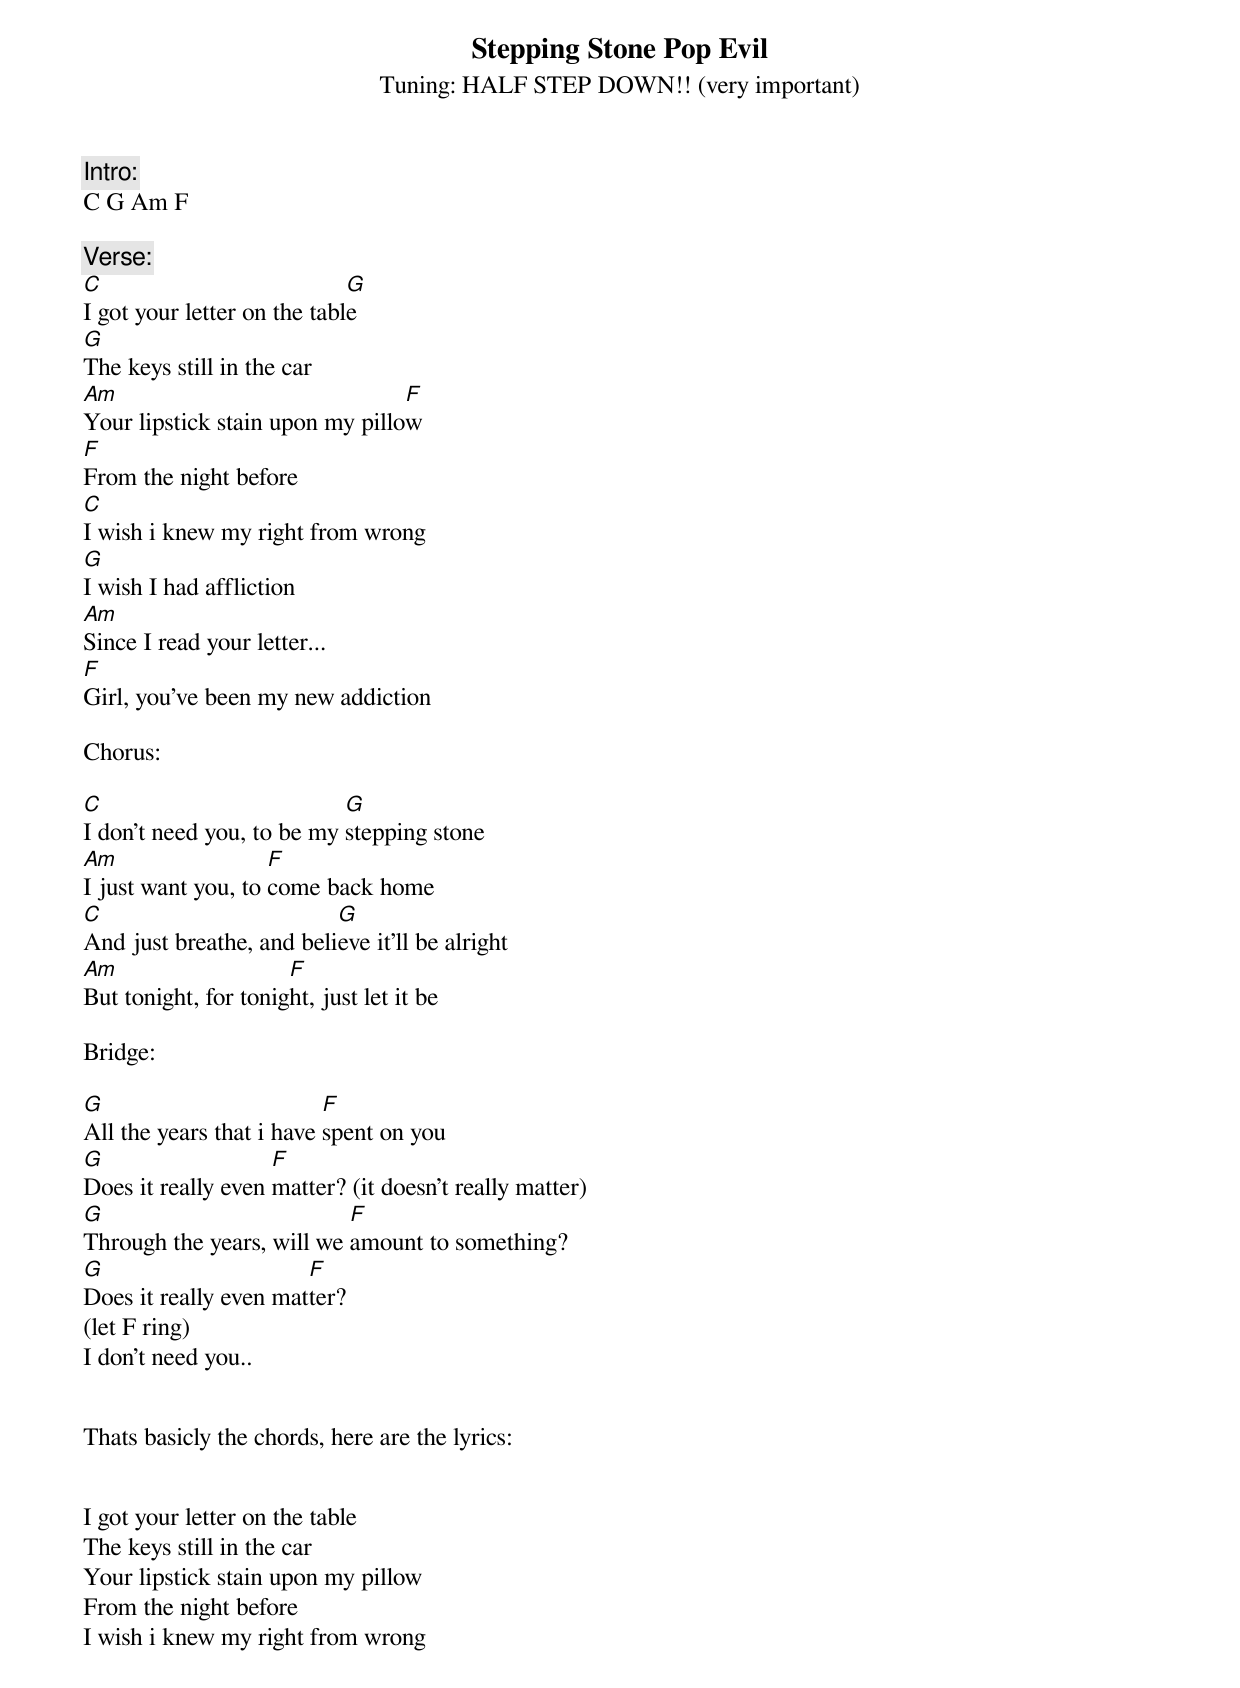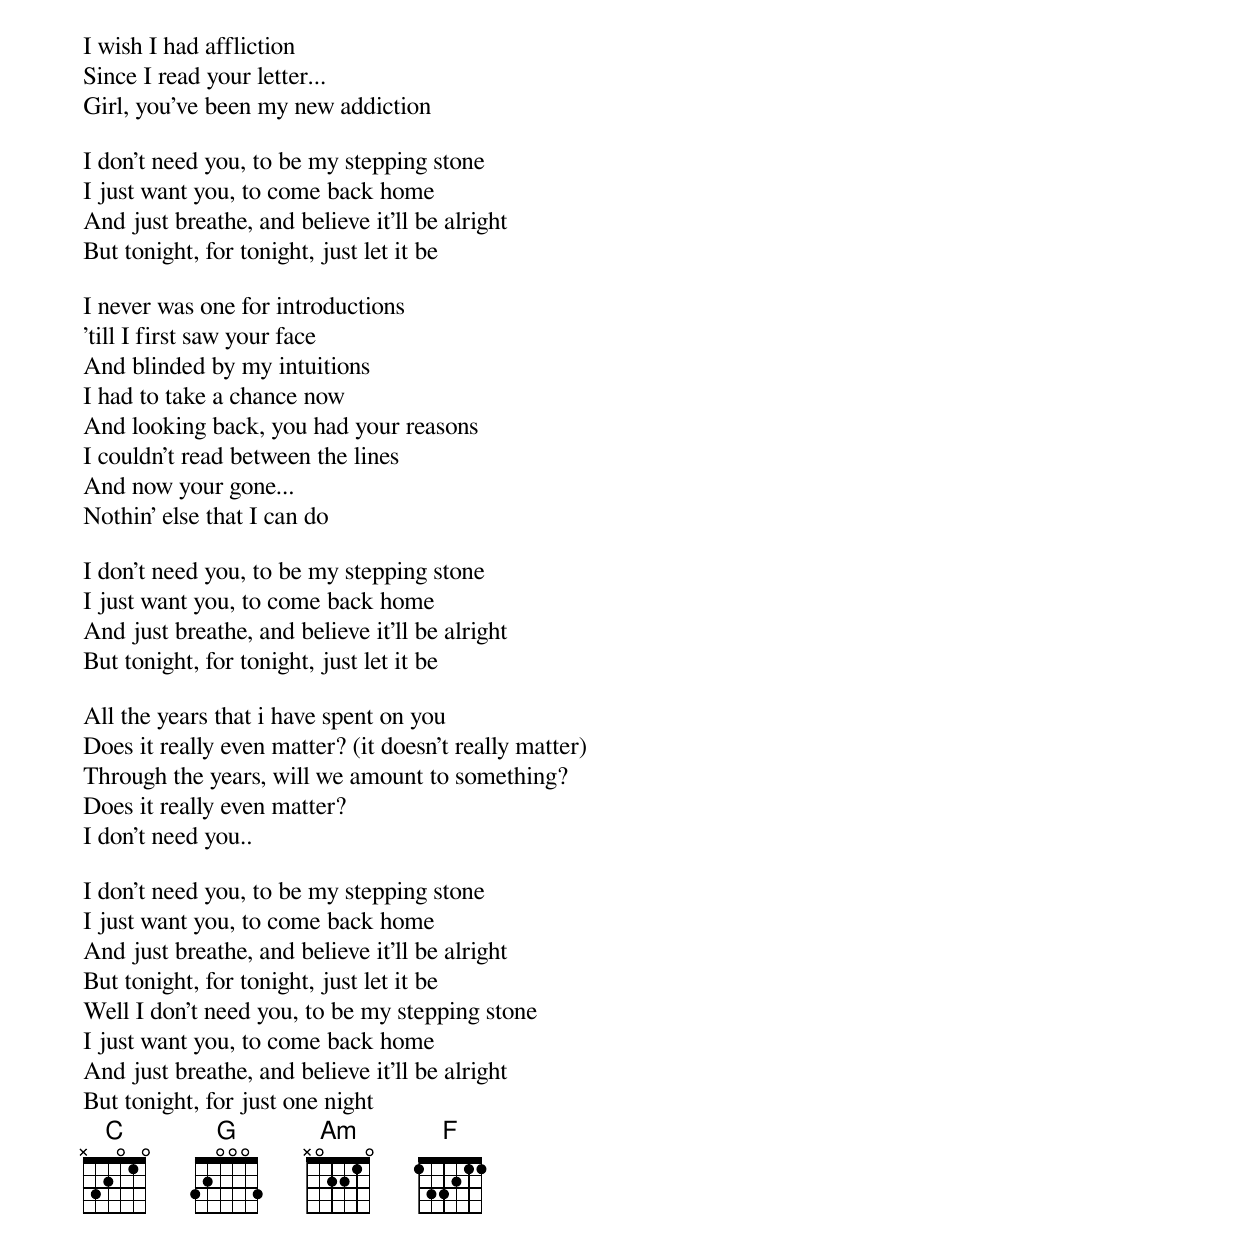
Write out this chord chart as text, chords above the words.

Stepping Stone Pop Evil
Tuning: HALF STEP DOWN!! (very important)

Intro:
C G Am F

Verse:
C                            G
I got your letter on the table
G
The keys still in the car
Am                               F
Your lipstick stain upon my pillow
F
From the night before
C
I wish i knew my right from wrong
G
I wish I had affliction
Am
Since I read your letter...
F
Girl, you've been my new addiction

Chorus:

C                          G
I don't need you, to be my stepping stone
Am                  F
I just want you, to come back home
C                         G
And just breathe, and believe it'll be alright
Am                    F
But tonight, for tonight, just let it be

Bridge:

G                         F
All the years that i have spent on you
G                   F
Does it really even matter? (it doesn't really matter)
G                          F
Through the years, will we amount to something?
G                      F
Does it really even matter?
(let F ring)
I don't need you..


Thats basicly the chords, here are the lyrics:


I got your letter on the table
The keys still in the car
Your lipstick stain upon my pillow
From the night before
I wish i knew my right from wrong
I wish I had affliction
Since I read your letter...
Girl, you've been my new addiction

I don't need you, to be my stepping stone
I just want you, to come back home
And just breathe, and believe it'll be alright
But tonight, for tonight, just let it be

I never was one for introductions
'till I first saw your face
And blinded by my intuitions
I had to take a chance now
And looking back, you had your reasons
I couldn't read between the lines
And now your gone...
Nothin' else that I can do

I don't need you, to be my stepping stone
I just want you, to come back home
And just breathe, and believe it'll be alright
But tonight, for tonight, just let it be

All the years that i have spent on you
Does it really even matter? (it doesn't really matter)
Through the years, will we amount to something?
Does it really even matter?
I don't need you..

I don't need you, to be my stepping stone
I just want you, to come back home
And just breathe, and believe it'll be alright
But tonight, for tonight, just let it be
Well I don't need you, to be my stepping stone
I just want you, to come back home
And just breathe, and believe it'll be alright
But tonight, for just one night
